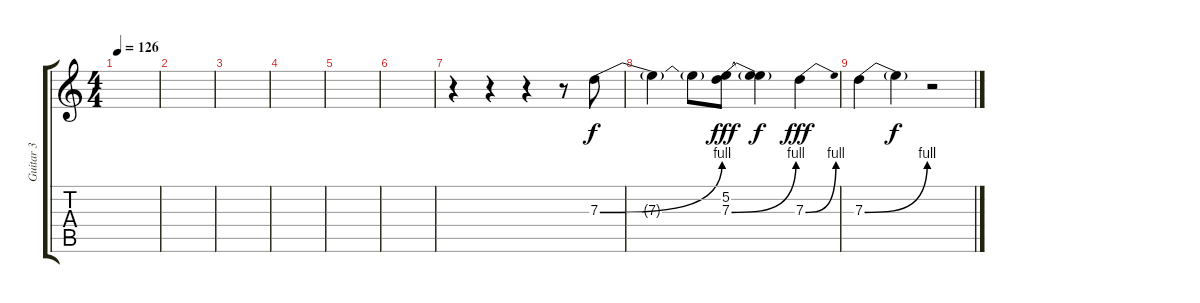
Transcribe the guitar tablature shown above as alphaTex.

\track ("Guitar 3" "Guitar 3") {instrument distortionguitar}
\staff {score tabs}
\tuning (E4 B3 G3 D3 A2 E2) {hide}
\ts (4 4)
\tempo 126
\clef g2
\ks c
|
|
|
|
|
|
r.4 r.4 r.4 r.8 7.3{be (bend 0 0 60 4)}.8 |
7.3{t}.4{dy f} 7.3{t}.8 (5.2 7.3{be (bend 0 0 60 4)}).8{dy fff} (5.2{t} 7.3{t}).4{dy f} 7.3{be (bend 0 0 60 4)}.4{dy fff} |
7.3{be (bend 0 0 60 4)}.4 7.3{t}.4{dy f} r.2
